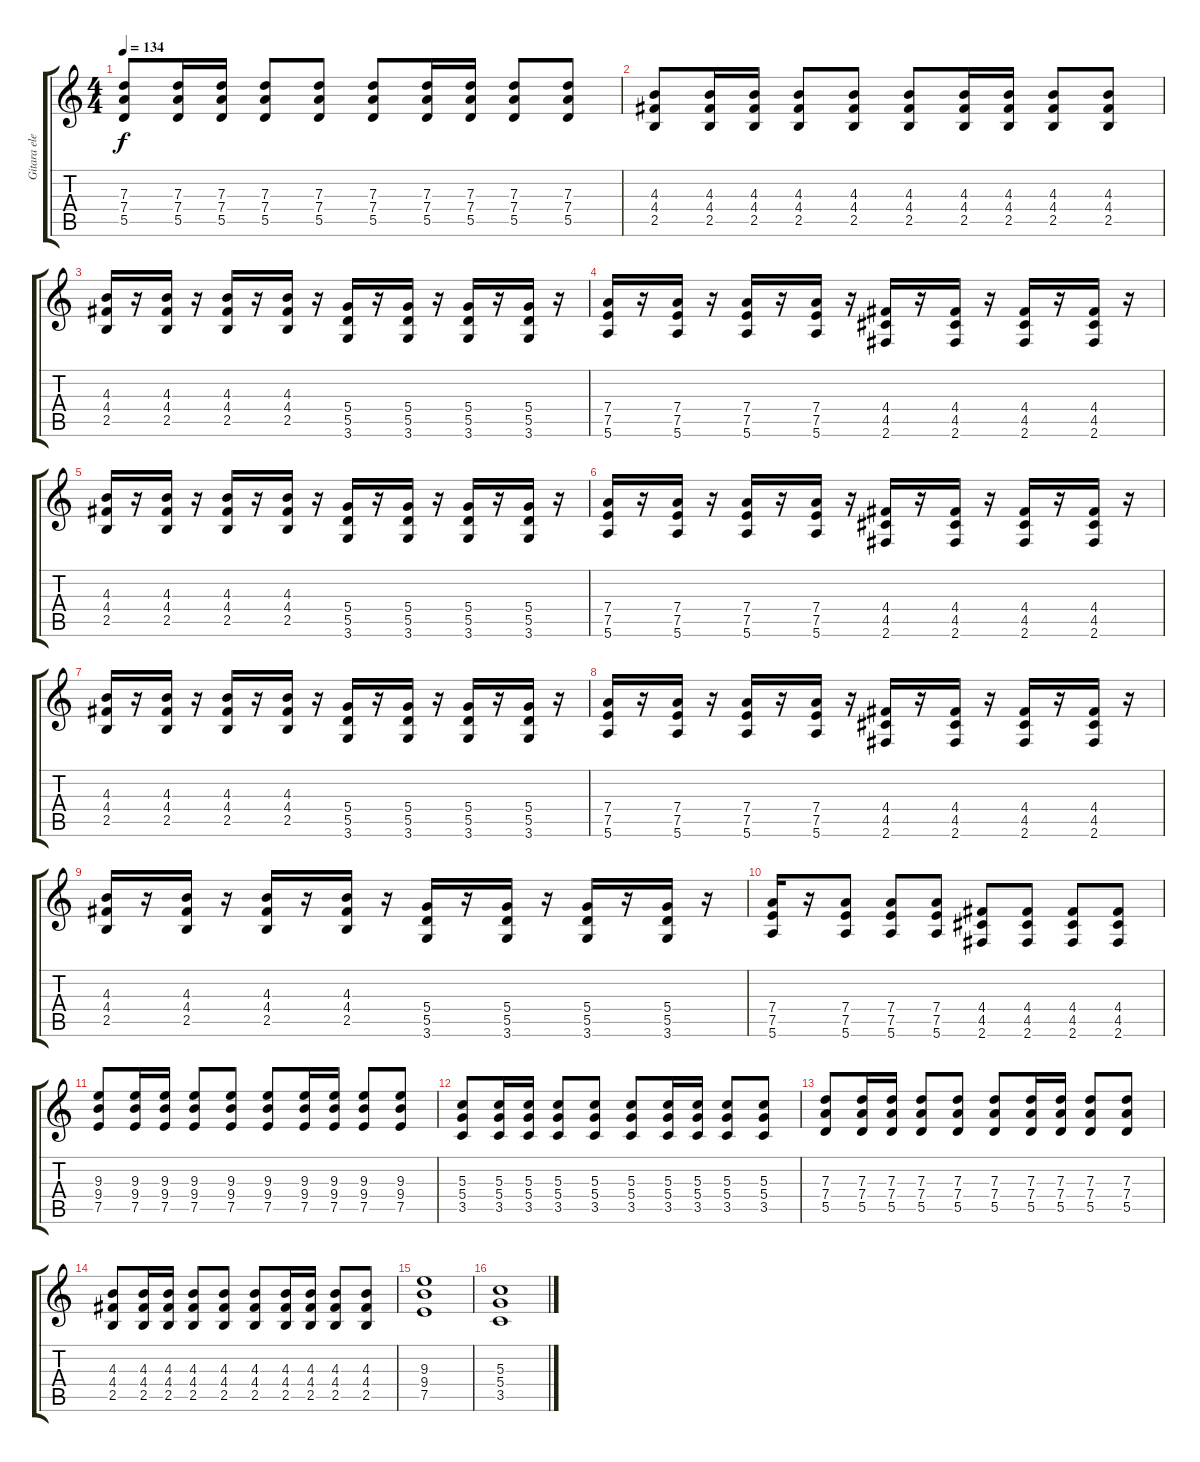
\track ("Gitara elektryczna (II)" "Gitara ele") {instrument distortionguitar}
\staff {score tabs}
\tuning (E4 B3 G3 D3 A2 E2) {hide}
\ts (4 4)
\tempo 134
\clef g2
\ks c
(7.3 7.4 5.5).8{dy f} (7.3 7.4 5.5).16 (7.3 7.4 5.5).16 (7.3 7.4 5.5).8 (7.3 7.4 5.5).8 (7.3 7.4 5.5).8 (7.3 7.4 5.5).16 (7.3 7.4 5.5).16 (7.3 7.4 5.5).8 (7.3 7.4 5.5).8 |
(4.3 4.4 2.5).8 (4.3 4.4 2.5).16 (4.3 4.4 2.5).16 (4.3 4.4 2.5).8 (4.3 4.4 2.5).8 (4.3 4.4 2.5).8 (4.3 4.4 2.5).16 (4.3 4.4 2.5).16 (4.3 4.4 2.5).8 (4.3 4.4 2.5).8 |
(4.3 4.4 2.5).16 r.16 (4.3 4.4 2.5).16 r.16 (4.3 4.4 2.5).16 r.16 (4.3 4.4 2.5).16 r.16 (5.4 5.5 3.6).16 r.16 (5.4 5.5 3.6).16 r.16 (5.4 5.5 3.6).16 r.16 (5.4 5.5 3.6).16 r.16 |
(7.4 7.5 5.6).16 r.16 (7.4 7.5 5.6).16 r.16 (7.4 7.5 5.6).16 r.16 (7.4 7.5 5.6).16 r.16 (4.4 4.5 2.6).16 r.16 (4.4 4.5 2.6).16 r.16 (4.4 4.5 2.6).16 r.16 (4.4 4.5 2.6).16 r.16 |
(4.3 4.4 2.5).16 r.16 (4.3 4.4 2.5).16 r.16 (4.3 4.4 2.5).16 r.16 (4.3 4.4 2.5).16 r.16 (5.4 5.5 3.6).16 r.16 (5.4 5.5 3.6).16 r.16 (5.4 5.5 3.6).16 r.16 (5.4 5.5 3.6).16 r.16 |
(7.4 7.5 5.6).16 r.16 (7.4 7.5 5.6).16 r.16 (7.4 7.5 5.6).16 r.16 (7.4 7.5 5.6).16 r.16 (4.4 4.5 2.6).16 r.16 (4.4 4.5 2.6).16 r.16 (4.4 4.5 2.6).16 r.16 (4.4 4.5 2.6).16 r.16 |
(4.3 4.4 2.5).16 r.16 (4.3 4.4 2.5).16 r.16 (4.3 4.4 2.5).16 r.16 (4.3 4.4 2.5).16 r.16 (5.4 5.5 3.6).16 r.16 (5.4 5.5 3.6).16 r.16 (5.4 5.5 3.6).16 r.16 (5.4 5.5 3.6).16 r.16 |
(7.4 7.5 5.6).16 r.16 (7.4 7.5 5.6).16 r.16 (7.4 7.5 5.6).16 r.16 (7.4 7.5 5.6).16 r.16 (4.4 4.5 2.6).16 r.16 (4.4 4.5 2.6).16 r.16 (4.4 4.5 2.6).16 r.16 (4.4 4.5 2.6).16 r.16 |
(4.3 4.4 2.5).16 r.16 (4.3 4.4 2.5).16 r.16 (4.3 4.4 2.5).16 r.16 (4.3 4.4 2.5).16 r.16 (5.4 5.5 3.6).16 r.16 (5.4 5.5 3.6).16 r.16 (5.4 5.5 3.6).16 r.16 (5.4 5.5 3.6).16 r.16 |
(7.4 7.5 5.6).16 r.16 (7.4 7.5 5.6).8 (7.4 7.5 5.6).8 (7.4 7.5 5.6).8 (4.4 4.5 2.6).8 (4.4 4.5 2.6).8 (4.4 4.5 2.6).8 (4.4 4.5 2.6).8 |
(9.3 9.4 7.5).8 (9.3 9.4 7.5).16 (9.3 9.4 7.5).16 (9.3 9.4 7.5).8 (9.3 9.4 7.5).8 (9.3 9.4 7.5).8 (9.3 9.4 7.5).16 (9.3 9.4 7.5).16 (9.3 9.4 7.5).8 (9.3 9.4 7.5).8 |
(5.3 5.4 3.5).8 (5.3 5.4 3.5).16 (5.3 5.4 3.5).16 (5.3 5.4 3.5).8 (5.3 5.4 3.5).8 (5.3 5.4 3.5).8 (5.3 5.4 3.5).16 (5.3 5.4 3.5).16 (5.3 5.4 3.5).8 (5.3 5.4 3.5).8 |
(7.3 7.4 5.5).8 (7.3 7.4 5.5).16 (7.3 7.4 5.5).16 (7.3 7.4 5.5).8 (7.3 7.4 5.5).8 (7.3 7.4 5.5).8 (7.3 7.4 5.5).16 (7.3 7.4 5.5).16 (7.3 7.4 5.5).8 (7.3 7.4 5.5).8 |
(4.3 4.4 2.5).8 (4.3 4.4 2.5).16 (4.3 4.4 2.5).16 (4.3 4.4 2.5).8 (4.3 4.4 2.5).8 (4.3 4.4 2.5).8 (4.3 4.4 2.5).16 (4.3 4.4 2.5).16 (4.3 4.4 2.5).8 (4.3 4.4 2.5).8 |
(9.3 9.4 7.5).1 |
(5.3 5.4 3.5).1
